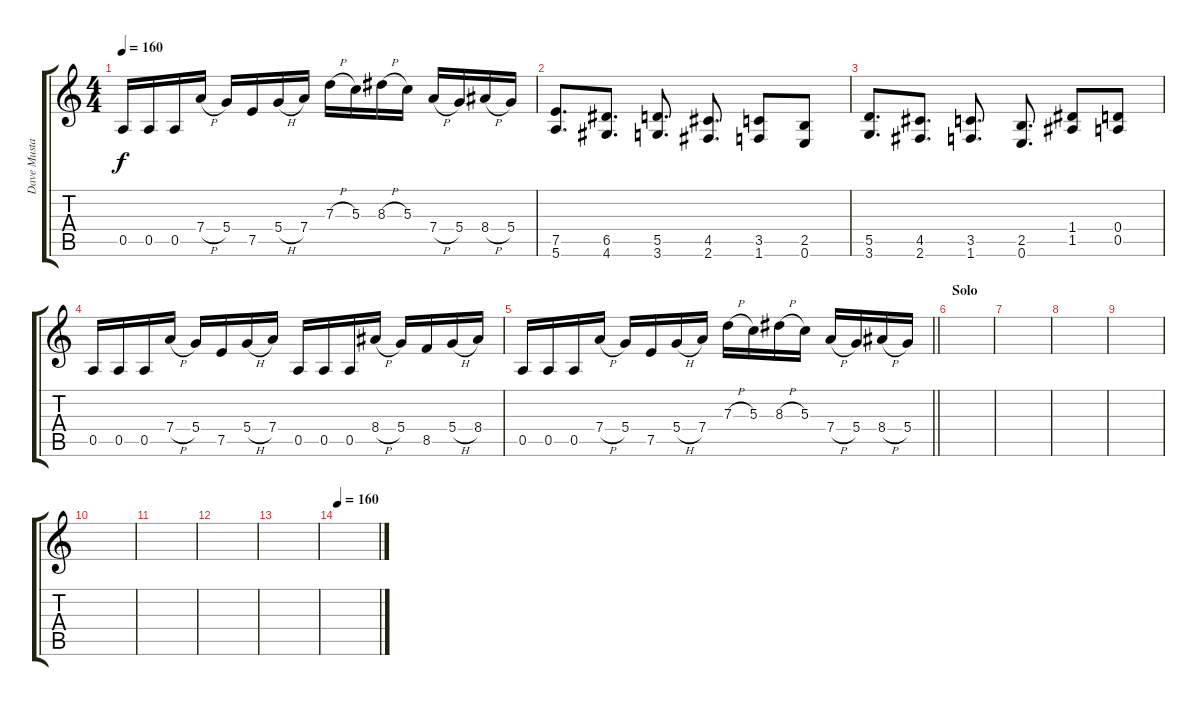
\track ("Dave Mustaine" "Dave Musta") {instrument distortionguitar}
\staff {score tabs}
\tuning (E4 B3 G3 D3 A2 E2) {hide}
\ts (4 4)
\tempo 160
\clef g2
\ks c
0.5.16{dy f} 0.5.16 0.5.16 7.4{h}.16 5.4.16 7.5.16 5.4{h}.16 7.4.16 7.3{h}.16 5.3.16 8.3{h}.16 5.3.16 7.4{h}.16 5.4.16 8.4{h}.16 5.4.16 |
(7.5 5.6).8{d} (6.5 4.6).8{d} (5.5 3.6).8{d} (4.5 2.6).8{d} (3.5 1.6).8 (2.5 0.6).8 |
(5.5 3.6).8{d} (4.5 2.6).8{d} (3.5 1.6).8{d} (2.5 0.6).8{d} (1.4 1.5).8 (0.4 0.5).8 |
0.5.16 0.5.16 0.5.16 7.4{h}.16 5.4.16 7.5.16 5.4{h}.16 7.4.16 0.5.16 0.5.16 0.5.16 8.4{h}.16 5.4.16 8.5.16 5.4{h}.16 8.4.16 |
\barLineRight lightlight
0.5.16 0.5.16 0.5.16 7.4{h}.16 5.4.16 7.5.16 5.4{h}.16 7.4.16 7.3{h}.16 5.3.16 8.3{h}.16 5.3.16 7.4{h}.16 5.4.16 8.4{h}.16 5.4.16 |
\section ("" "Solo")
|
|
|
|
|
|
|
|
\tempo 160
